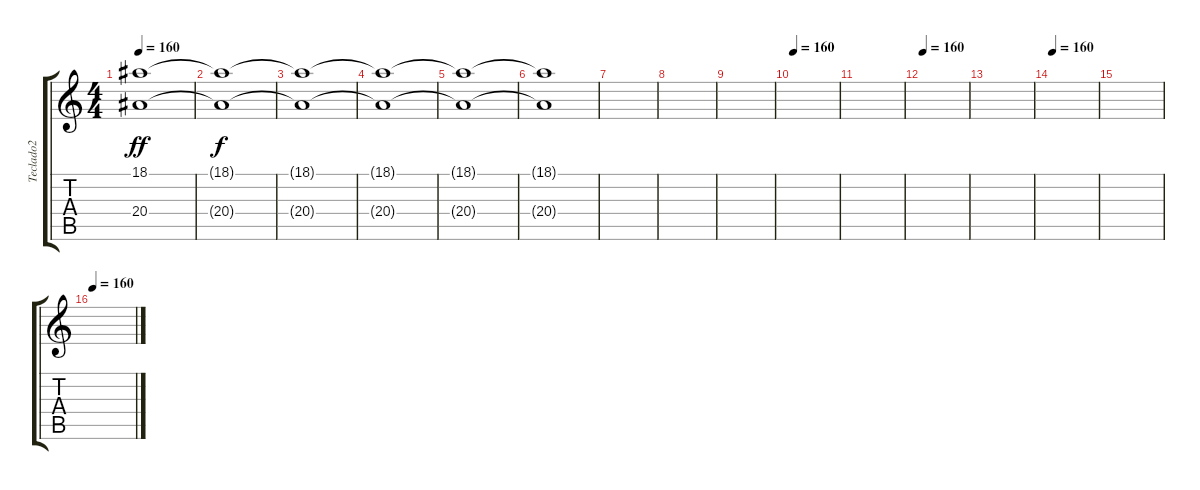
\track ("Teclado2" "Teclado2") {instrument stringensemble1}
\staff {score tabs}
\tuning (E4 B3 G3 D3 A2 E2) {hide}
\ts (4 4)
\tempo 160
\clef g2
\ks c
(18.1 20.4).1{dy ff volume 7 instrument stringensemble1} |
(18.1{t} 20.4{t}).1{dy f} |
(18.1{t} 20.4{t}).1 |
(18.1{t} 20.4{t}).1 |
(18.1{t} 20.4{t}).1 |
(18.1{t} 20.4{t}).1 |
|
|
|
\tempo 160
|
|
\tempo 160
|
|
\tempo 160
|
|
\tempo 160
